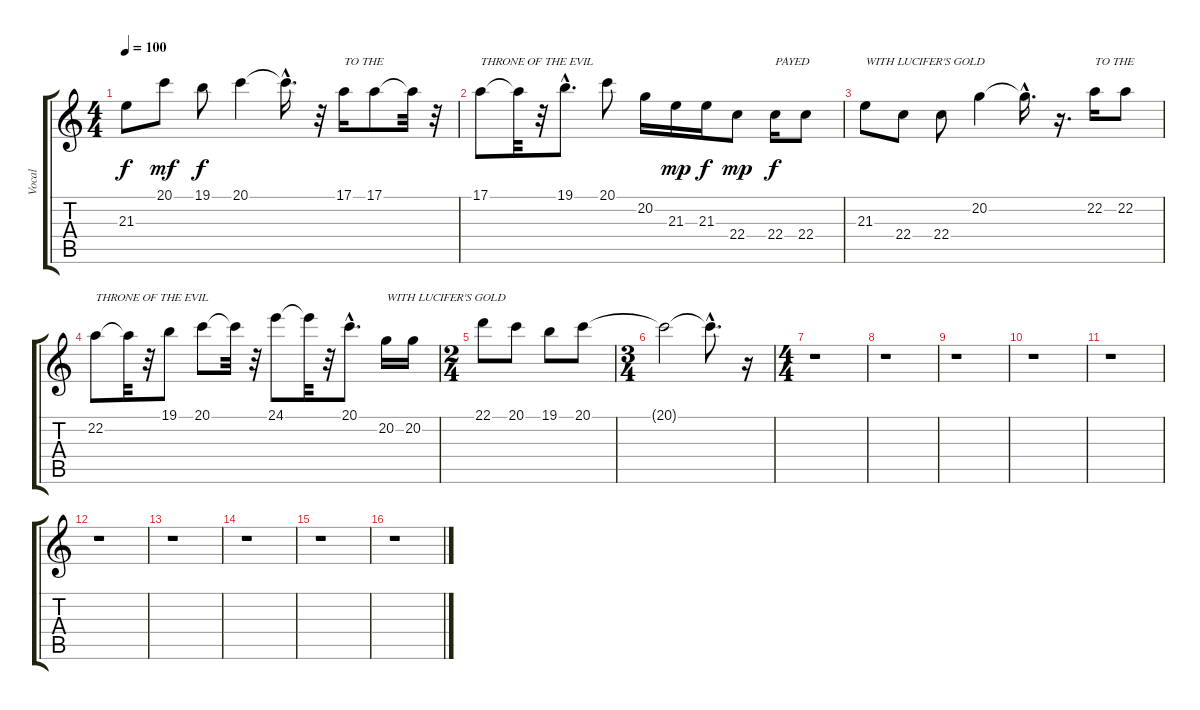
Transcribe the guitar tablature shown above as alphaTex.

\track ("Vocal" "Vocal") {instrument synthvoice}
\staff {score tabs}
\tuning (E4 B3 G3 D3 A2 E2) {hide}
\ts (4 4)
\tempo 100
\clef g2
\ks c
21.3.8{dy f} 20.1.8{dy mf} 19.1.8{dy f} 20.1.4 20.1{hac t}.16{d} r.32 17.1.16{txt "TO THE"} 17.1.8 17.1{t}.32 r.32 |
17.1.8{txt "THRONE OF THE EVIL"} 17.1{t}.32 r.32 19.1{hac}.8{d} 20.1.8 20.2.16 21.3.16{dy mp} 21.3.16{dy f} 22.4.8{dy mp} 22.4.16{txt "PAYED" dy f} 22.4.8 |
21.3.8{txt "WITH LUCIFER'S GOLD"} 22.4.8 22.4.8 20.2.4 20.2{hac t}.16{d} r.16{d} 22.2.16{txt "TO THE"} 22.2.8 |
22.2.8{txt "THRONE OF THE EVIL"} 22.2{t}.32 r.32 19.1.8 20.1.8 20.1{t}.32 r.32 24.1.8 24.1{t}.32 r.32 20.1{hac}.8{d} 20.2.16{txt "WITH LUCIFER'S GOLD"} 20.2.16 |
\ts (2 4)
22.1.8 20.1.8 19.1.8 20.1.8 |
\ts (3 4)
20.1{t}.2 20.1{hac t}.8{d} r.16 |
\ts (4 4)
r.1 |
r.1 |
r.1 |
r.1 |
r.1 |
r.1 |
r.1 |
r.1 |
r.1 |
r.1
